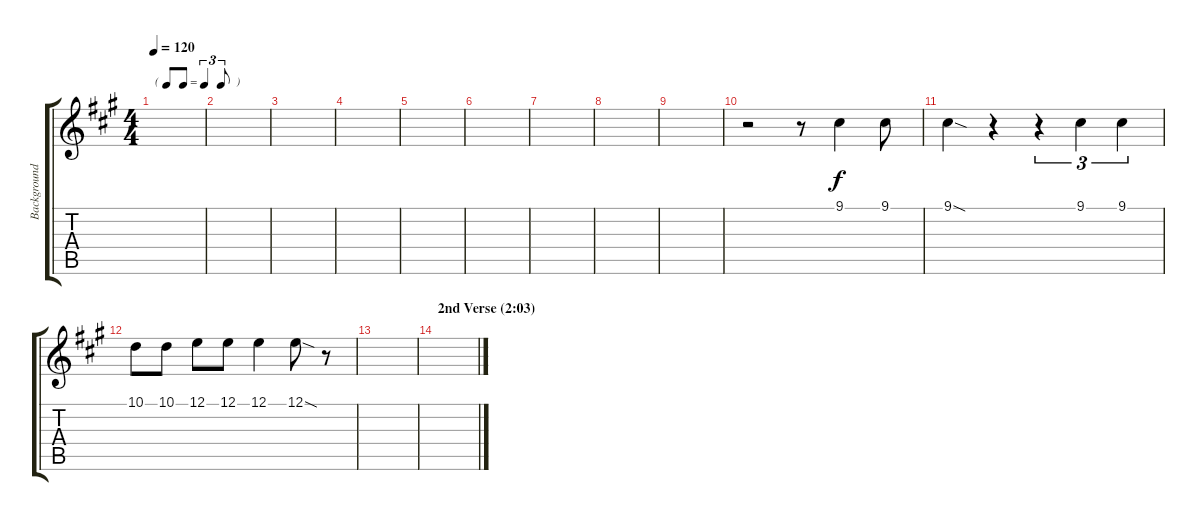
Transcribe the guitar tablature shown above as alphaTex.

\track ("Background Vocals" "Background") {instrument voiceoohs}
\staff {score tabs}
\tuning (E4 B3 G3 D3 A2 E2) {hide}
\ts (4 4)
\tf triplet8th
\tempo 120
\clef g2
\ks a
|
|
|
|
|
|
|
|
|
r.2 r.8 9.1.4{instrument stringensemble1} 9.1.8 |
9.1{sod}.4 r.4 r.4{tu (3 2)} 9.1.4{tu (3 2)} 9.1.4{tu (3 2)} |
10.1.8 10.1.8 12.1.8 12.1.8 12.1.4 12.1{sod}.8 r.8 |
|
\section ("" "2nd Verse (2:03)")
